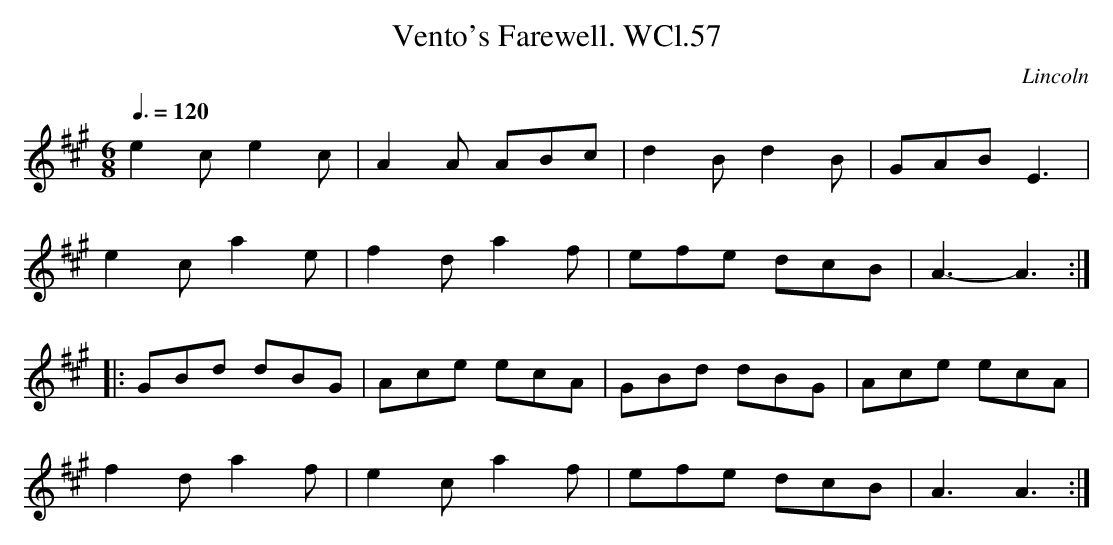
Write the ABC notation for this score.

X:1
T:Vento's Farewell. WCl.57
L:1/8
M:6/8
O:Lincoln
Q:3/8=120
K:A
e2ce2c|A2A ABc|d2Bd2B|GAB E3|!
e2ca2e|f2da2f|efe dcB|A3-A3:|!
|:GBd dBG|Ace ecA|GBd dBG|Ace ecA|!
f2da2f|e2ca2f|efe dcB|A3A3:|
